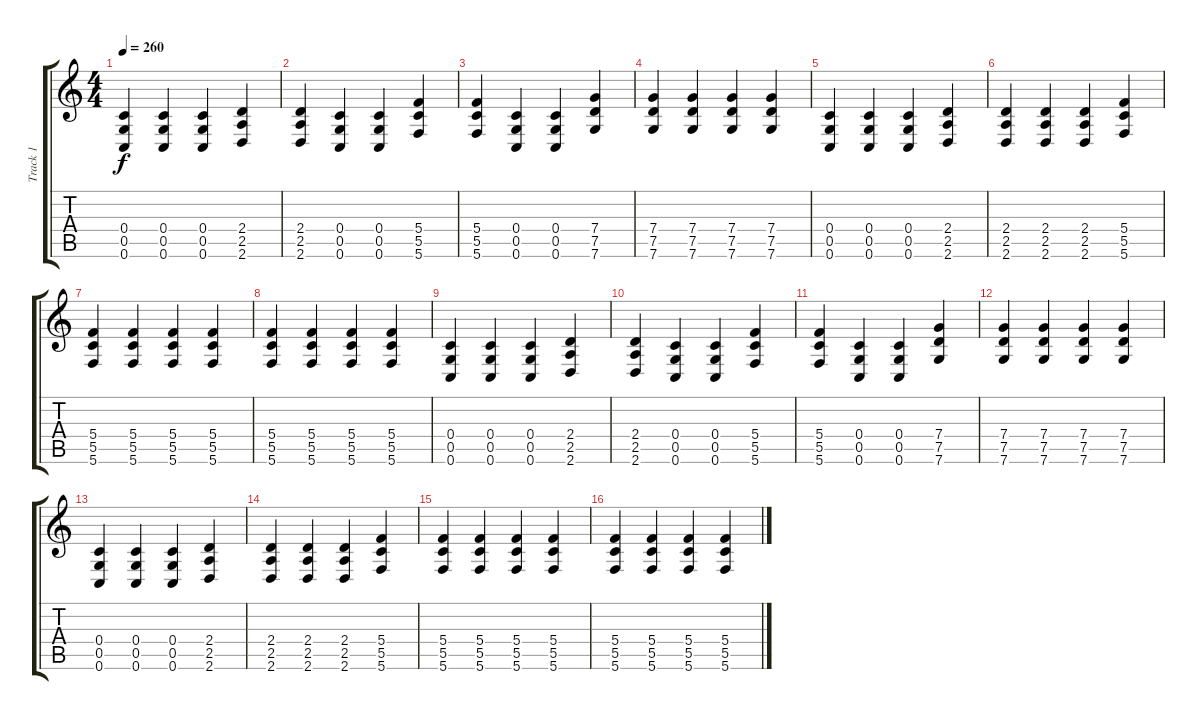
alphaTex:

\track ("Track 1" "Track 1") {instrument distortionguitar}
\staff {score tabs}
\tuning (D4 A3 F3 C3 G2 C2) {hide}
\ts (4 4)
\tempo 260
\clef g2
\ks c
(0.4 0.5 0.6).4{dy f} (0.4 0.5 0.6).4 (0.4 0.5 0.6).4 (2.4 2.5 2.6).4 |
(2.4 2.5 2.6).4 (0.4 0.5 0.6).4 (0.4 0.5 0.6).4 (5.4 5.5 5.6).4 |
(5.4 5.5 5.6).4 (0.4 0.5 0.6).4 (0.4 0.5 0.6).4 (7.4 7.5 7.6).4 |
(7.4 7.5 7.6).4 (7.4 7.5 7.6).4 (7.4 7.5 7.6).4 (7.4 7.5 7.6).4 |
(0.4 0.5 0.6).4 (0.4 0.5 0.6).4 (0.4 0.5 0.6).4 (2.4 2.5 2.6).4 |
(2.4 2.5 2.6).4 (2.4 2.5 2.6).4 (2.4 2.5 2.6).4 (5.4 5.5 5.6).4 |
(5.4 5.5 5.6).4 (5.4 5.5 5.6).4 (5.4 5.5 5.6).4 (5.4 5.5 5.6).4 |
(5.4 5.5 5.6).4 (5.4 5.5 5.6).4 (5.4 5.5 5.6).4 (5.4 5.5 5.6).4 |
(0.4 0.5 0.6).4 (0.4 0.5 0.6).4 (0.4 0.5 0.6).4 (2.4 2.5 2.6).4 |
(2.4 2.5 2.6).4 (0.4 0.5 0.6).4 (0.4 0.5 0.6).4 (5.4 5.5 5.6).4 |
(5.4 5.5 5.6).4 (0.4 0.5 0.6).4 (0.4 0.5 0.6).4 (7.4 7.5 7.6).4 |
(7.4 7.5 7.6).4 (7.4 7.5 7.6).4 (7.4 7.5 7.6).4 (7.4 7.5 7.6).4 |
(0.4 0.5 0.6).4 (0.4 0.5 0.6).4 (0.4 0.5 0.6).4 (2.4 2.5 2.6).4 |
(2.4 2.5 2.6).4 (2.4 2.5 2.6).4 (2.4 2.5 2.6).4 (5.4 5.5 5.6).4 |
(5.4 5.5 5.6).4 (5.4 5.5 5.6).4 (5.4 5.5 5.6).4 (5.4 5.5 5.6).4 |
(5.4 5.5 5.6).4 (5.4 5.5 5.6).4 (5.4 5.5 5.6).4 (5.4 5.5 5.6).4
